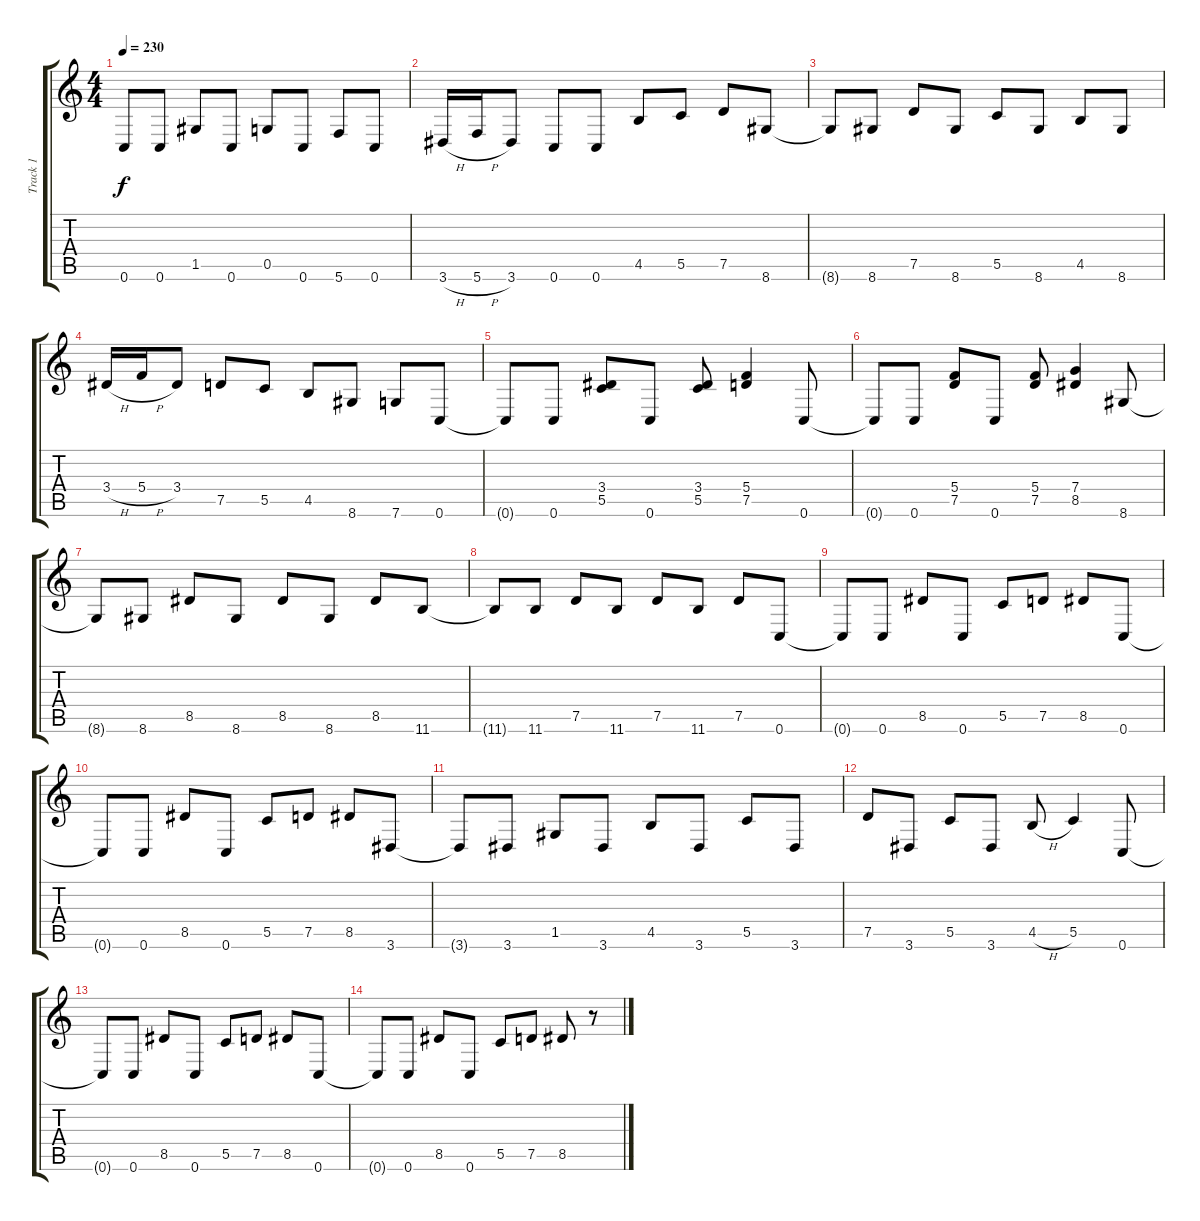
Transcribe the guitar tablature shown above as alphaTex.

\track ("Track 1" "Track 1") {instrument distortionguitar}
\staff {score tabs}
\tuning (D4 A3 F3 C3 G2 C2) {hide}
\ts (4 4)
\tempo 230
\clef g2
\ks c
0.6{t}.8{dy f} 0.6.8 1.5.8 0.6.8 0.5.8 0.6.8 5.6.8 0.6.8 |
3.6{h}.16 5.6{h}.16 3.6.8 0.6.8 0.6.8 4.5.8 5.5.8 7.5.8 8.6.8 |
8.6{t}.8 8.6.8 7.5.8 8.6.8 5.5.8 8.6.8 4.5.8 8.6.8 |
3.4{h}.16 5.4{h}.16 3.4.8 7.5.8 5.5.8 4.5.8 8.6.8 7.6.8 0.6.8 |
0.6{t}.8 0.6.8 (3.4 5.5).8 0.6.8 (3.4 5.5).8 (5.4 7.5).4 0.6.8 |
0.6{t}.8 0.6.8 (5.4 7.5).8 0.6.8 (5.4 7.5).8 (7.4 8.5).4 8.6.8 |
8.6{t}.8 8.6.8 8.5.8 8.6.8 8.5.8 8.6.8 8.5.8 11.6.8 |
11.6{t}.8 11.6.8 7.5.8 11.6.8 7.5.8 11.6.8 7.5.8 0.6.8 |
0.6{t}.8 0.6.8 8.5.8 0.6.8 5.5.8 7.5.8 8.5.8 0.6.8 |
0.6{t}.8 0.6.8 8.5.8 0.6.8 5.5.8 7.5.8 8.5.8 3.6.8 |
3.6{t}.8 3.6.8 1.5.8 3.6.8 4.5.8 3.6.8 5.5.8 3.6.8 |
7.5.8 3.6.8 5.5.8 3.6.8 4.5{h}.8 5.5.4 0.6.8 |
0.6{t}.8 0.6.8 8.5.8 0.6.8 5.5.8 7.5.8 8.5.8 0.6.8 |
0.6{t}.8 0.6.8 8.5.8 0.6.8 5.5.8 7.5.8 8.5.8 r.8
